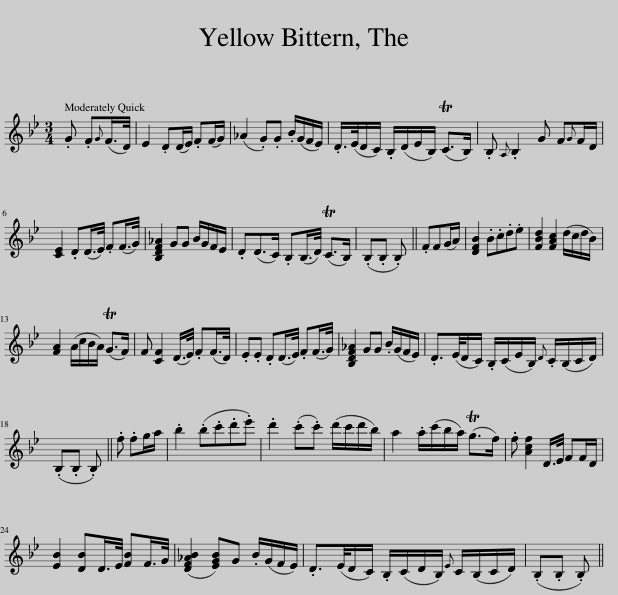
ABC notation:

X:1
L:1/8
M:3/4
I:linebreak $
K:Bb
V:1 treble
V:1
 .G .F{G}(F/>D/) | E2 .D(D/E/) .F(F/G/) | (_A2 .G).G .B/(G/F/E/) | .D/>(E/D/C/) .B,/(D/E/B,/) (TC>B,) | .B,{A,} .B,2 G F{G}F/D/ |$ %5
 [CE]2 .D(D/>E/) .F(F/>G/) | [B,DF_A]2 GG B/G/F/E/ | .D(D>C) .B,(B,/>D/) (TC>B,) | (.B,.B, .B,) || .FF(G/A/) | %10
 [DFB]2 .B.c.d.e | [FBd]2 [FAc]2 (d/c/d/B/) |$ [FA]2 (A/c/B/A/) (TG>F) | F [CF]2 (D/>E/) .F(F/>D/) | .E.E .D(D/>E/) .F(F/>G/) | %15
 [B,DF_A]2 GG .B/(G/F/E/) | .D3/2(E/4D/C/) .B,/(C/E/B,/){D} .C/(B,/C/D/) |$ (.B,.B, .B,) || .f .fg/a/ | .b2 (.b.c'.d'.e') | %20
 .d'2 (.c'.c') (d'/c'/d'/b/) | a2 .a/(c'/b/a/) (Tg>f) | .f [Acf]2 D/>E/ FF/D/ |$ [EB]2 [DB]D/>E/ [FB]F/>G/ | ([DF_AB]2 [EGB])G .B/(G/F/E/) | %25
 .D3/2(E/4D/C/) .B,/(C/D/B,/){E} C/(B,/C/D/) | (.B,.B, .B,) || %27
